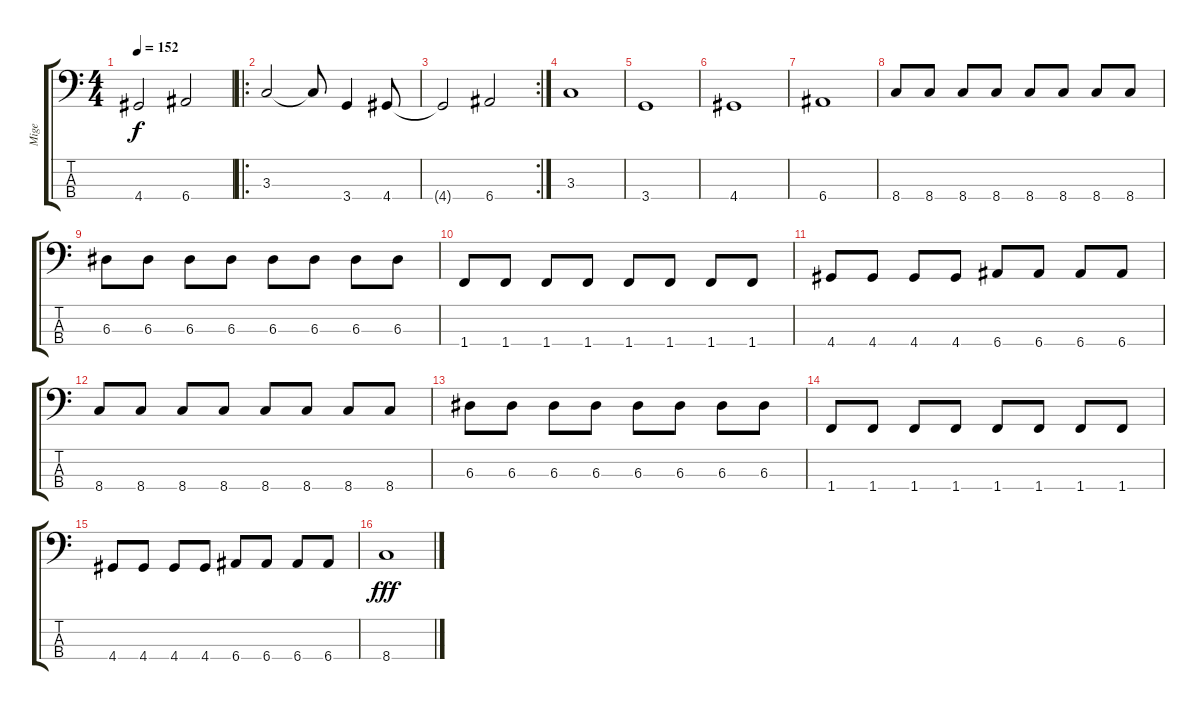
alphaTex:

\track ("Mige" "Mige") {instrument electricbassfinger}
\staff {score tabs}
\tuning (G2 D2 A1 E1) {hide}
\ts (4 4)
\tempo 152
\clef f4
\ks c
4.4{t}.2{dy f} 6.4.2 |
\ro
3.3.2 3.3{t}.8 3.4.4 4.4.8 |
\rc 2
4.4{t}.2 6.4.2 |
3.3.1 |
3.4.1 |
4.4.1 |
6.4.1 |
8.4.8 8.4.8 8.4.8 8.4.8 8.4.8 8.4.8 8.4.8 8.4.8 |
6.3.8 6.3.8 6.3.8 6.3.8 6.3.8 6.3.8 6.3.8 6.3.8 |
1.4.8 1.4.8 1.4.8 1.4.8 1.4.8 1.4.8 1.4.8 1.4.8 |
4.4.8 4.4.8 4.4.8 4.4.8 6.4.8 6.4.8 6.4.8 6.4.8 |
8.4.8 8.4.8 8.4.8 8.4.8 8.4.8 8.4.8 8.4.8 8.4.8 |
6.3.8 6.3.8 6.3.8 6.3.8 6.3.8 6.3.8 6.3.8 6.3.8 |
1.4.8 1.4.8 1.4.8 1.4.8 1.4.8 1.4.8 1.4.8 1.4.8 |
4.4.8 4.4.8 4.4.8 4.4.8 6.4.8 6.4.8 6.4.8 6.4.8 |
8.4.1{dy fff}
